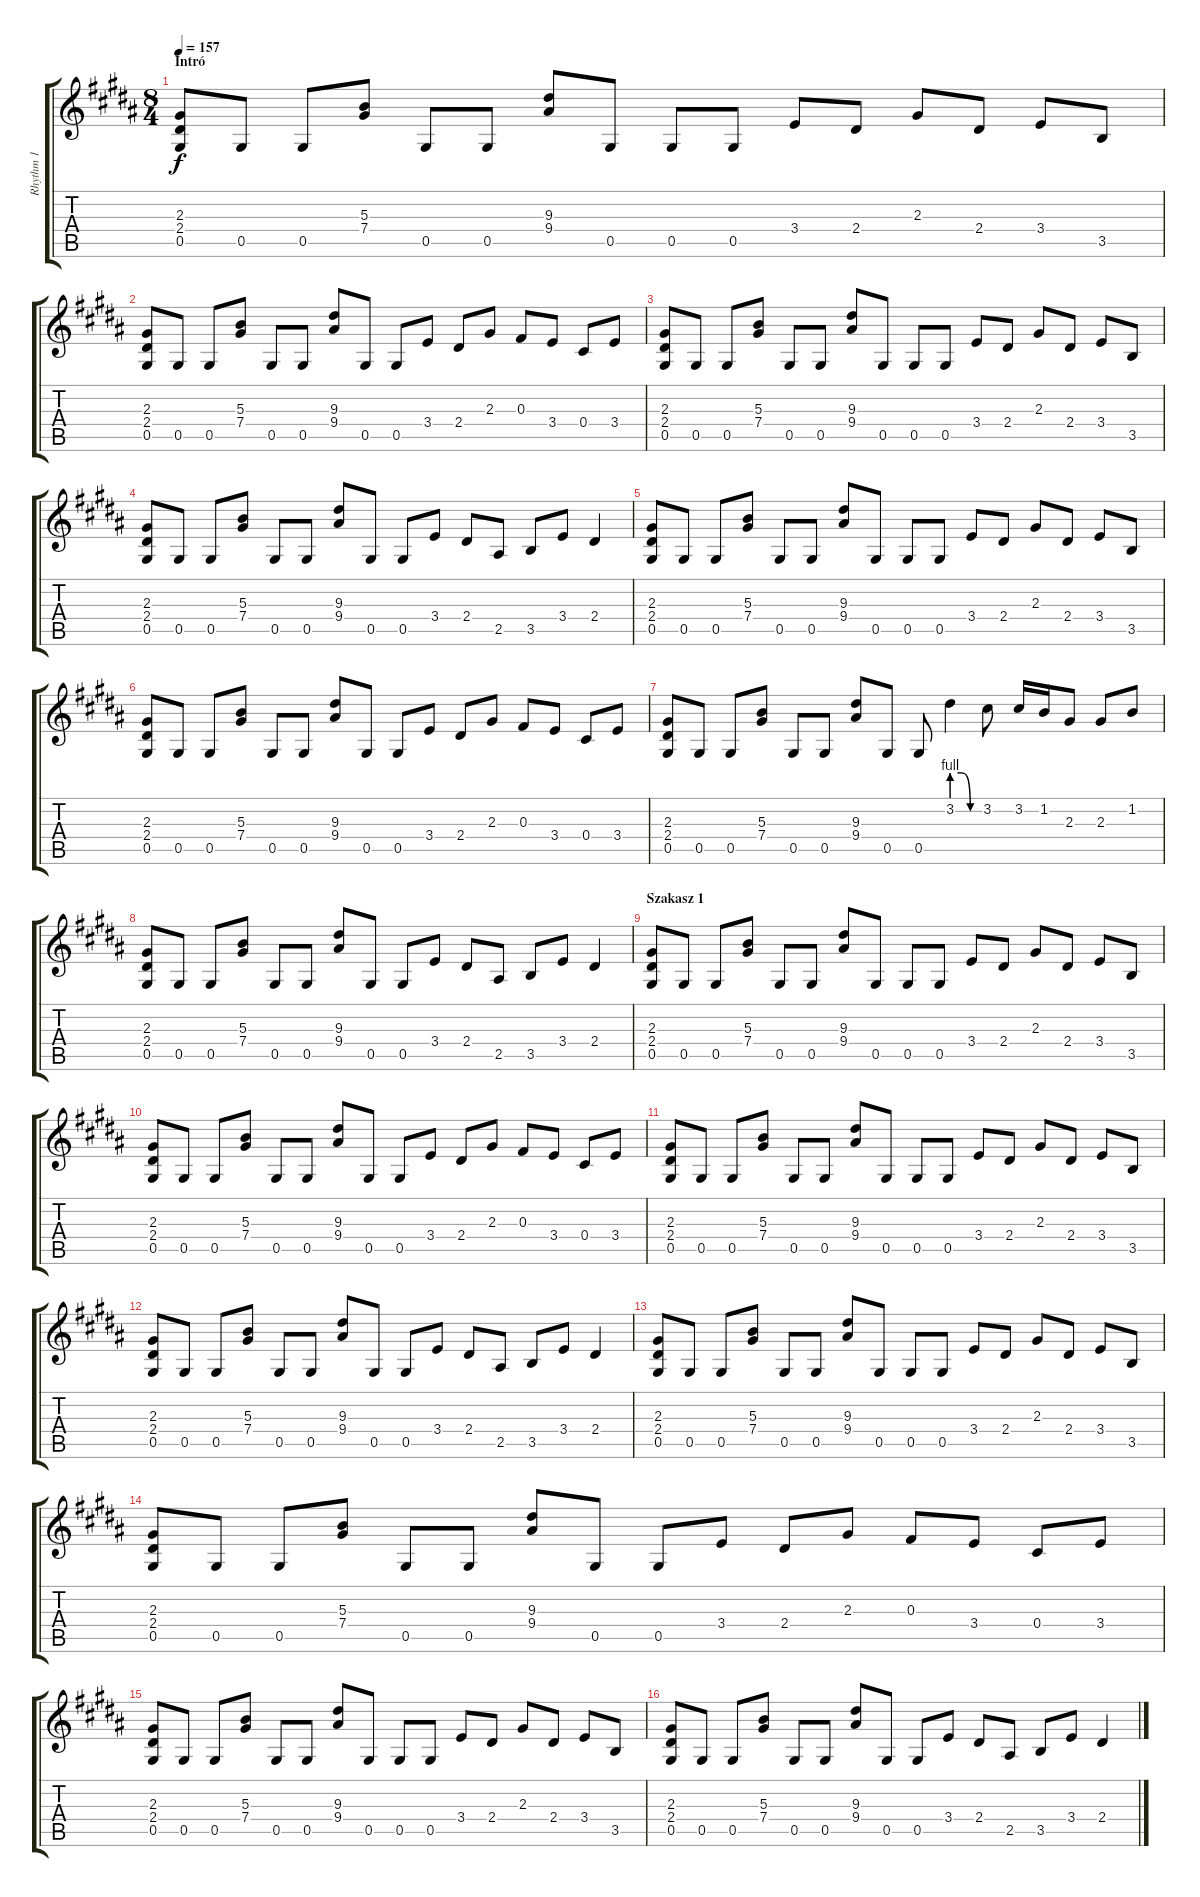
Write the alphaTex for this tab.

\track ("Rhythm 1" "Rhythm 1") {instrument overdrivenguitar}
\staff {score tabs}
\tuning (Eb4 Bb3 Gb3 Db3 Ab2 Eb2) {hide}
\ts (8 4)
\section ("" "Intró")
\tempo 157
\clef g2
\ks g#minor
(2.3 2.4 0.5).8{dy f instrument overdrivenguitar} 0.5.8 0.5.8 (5.3 7.4).8 0.5.8 0.5.8 (9.3 9.4).8 0.5.8 0.5.8 0.5.8 3.4.8 2.4.8 2.3.8 2.4.8 3.4.8 3.5.8 |
(2.3 2.4 0.5).8 0.5.8 0.5.8 (5.3 7.4).8 0.5.8 0.5.8 (9.3 9.4).8 0.5.8 0.5.8 3.4.8 2.4.8 2.3.8 0.3.8 3.4.8 0.4.8 3.4.8 |
(2.3 2.4 0.5).8 0.5.8 0.5.8 (5.3 7.4).8 0.5.8 0.5.8 (9.3 9.4).8 0.5.8 0.5.8 0.5.8 3.4.8 2.4.8 2.3.8 2.4.8 3.4.8 3.5.8 |
(2.3 2.4 0.5).8 0.5.8 0.5.8 (5.3 7.4).8 0.5.8 0.5.8 (9.3 9.4).8 0.5.8 0.5.8 3.4.8 2.4.8 2.5.8 3.5.8 3.4.8 2.4.4 |
(2.3 2.4 0.5).8 0.5.8 0.5.8 (5.3 7.4).8 0.5.8 0.5.8 (9.3 9.4).8 0.5.8 0.5.8 0.5.8 3.4.8 2.4.8 2.3.8 2.4.8 3.4.8 3.5.8 |
(2.3 2.4 0.5).8 0.5.8 0.5.8 (5.3 7.4).8 0.5.8 0.5.8 (9.3 9.4).8 0.5.8 0.5.8 3.4.8 2.4.8 2.3.8 0.3.8 3.4.8 0.4.8 3.4.8 |
(2.3 2.4 0.5).8 0.5.8 0.5.8 (5.3 7.4).8 0.5.8 0.5.8 (9.3 9.4).8 0.5.8 0.5.8 3.2{be (custom 0 4 20 4 40 0 60 0)}.4{volume 16} 3.2.8 3.2.16 1.2.16 2.3.8 2.3.8 1.2.8 |
(2.3 2.4 0.5).8{volume 11} 0.5.8 0.5.8 (5.3 7.4).8 0.5.8 0.5.8 (9.3 9.4).8 0.5.8 0.5.8 3.4.8 2.4.8 2.5.8 3.5.8 3.4.8 2.4.4 |
\section ("" "Szakasz 1")
(2.3 2.4 0.5).8 0.5.8 0.5.8 (5.3 7.4).8 0.5.8 0.5.8 (9.3 9.4).8 0.5.8 0.5.8 0.5.8 3.4.8 2.4.8 2.3.8 2.4.8 3.4.8 3.5.8 |
(2.3 2.4 0.5).8 0.5.8 0.5.8 (5.3 7.4).8 0.5.8 0.5.8 (9.3 9.4).8 0.5.8 0.5.8 3.4.8 2.4.8 2.3.8 0.3.8 3.4.8 0.4.8 3.4.8 |
(2.3 2.4 0.5).8 0.5.8 0.5.8 (5.3 7.4).8 0.5.8 0.5.8 (9.3 9.4).8 0.5.8 0.5.8 0.5.8 3.4.8 2.4.8 2.3.8 2.4.8 3.4.8 3.5.8 |
(2.3 2.4 0.5).8 0.5.8 0.5.8 (5.3 7.4).8 0.5.8 0.5.8 (9.3 9.4).8 0.5.8 0.5.8 3.4.8 2.4.8 2.5.8 3.5.8 3.4.8 2.4.4 |
(2.3 2.4 0.5).8 0.5.8 0.5.8 (5.3 7.4).8 0.5.8 0.5.8 (9.3 9.4).8 0.5.8 0.5.8 0.5.8 3.4.8 2.4.8 2.3.8 2.4.8 3.4.8 3.5.8 |
(2.3 2.4 0.5).8 0.5.8 0.5.8 (5.3 7.4).8 0.5.8 0.5.8 (9.3 9.4).8 0.5.8 0.5.8 3.4.8 2.4.8 2.3.8 0.3.8 3.4.8 0.4.8 3.4.8 |
(2.3 2.4 0.5).8 0.5.8 0.5.8 (5.3 7.4).8 0.5.8 0.5.8 (9.3 9.4).8 0.5.8 0.5.8 0.5.8 3.4.8 2.4.8 2.3.8 2.4.8 3.4.8 3.5.8 |
(2.3 2.4 0.5).8 0.5.8 0.5.8 (5.3 7.4).8 0.5.8 0.5.8 (9.3 9.4).8 0.5.8 0.5.8 3.4.8 2.4.8 2.5.8 3.5.8 3.4.8 2.4.4
